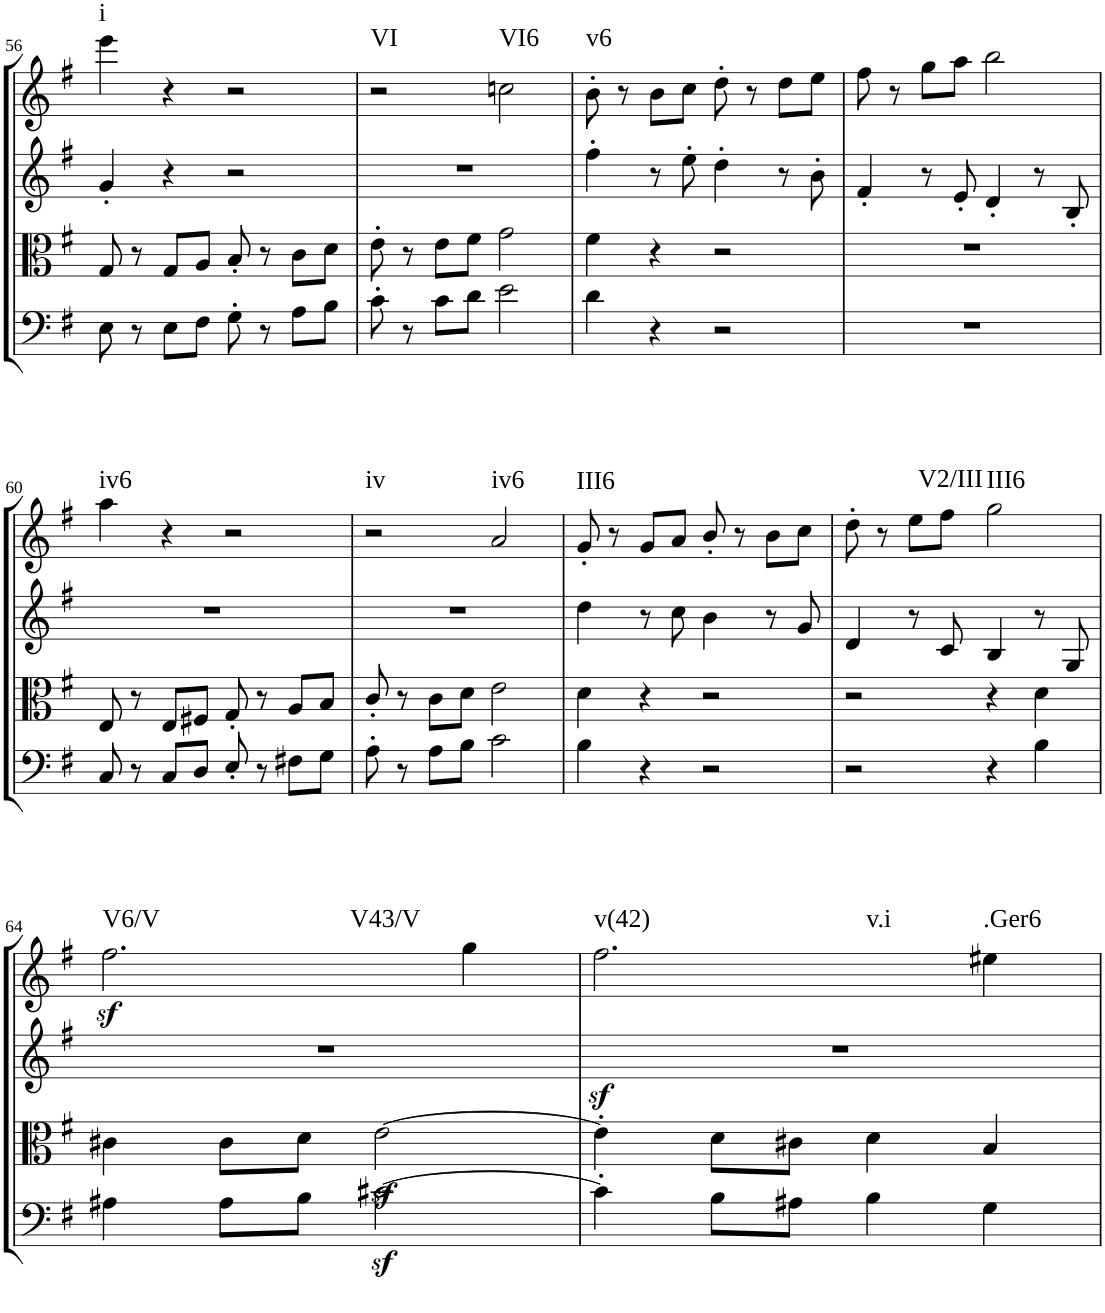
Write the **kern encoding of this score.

**kern	**kern	**kern	**dynam	**kern	**dynam	**harte
*part4	*part3	*part2	*part2	*part1	*part1	*part1
*staff4	*staff3	*staff2	*staff2	*staff1	*staff1	*
*I"Violoncello.	*I"Viola	*I"Violin II.	*	*I"Violin I.	*	*
*I'Vc	*I'Vla	*I'Vln	*	*I'Vln	*	*
!!LO:PB:g=z
*clefF4	*clefC3	*clefG2	*	*clefG2	*	*
*k[f#]	*k[f#]	*k[f#]	*	*k[f#]	*	*
*M2/2	*M2/2	*M2/2	*	*M2/2	*	*
*met(c|)	*met(c|)	*met(c|)	*	*met(c|)	*	*
=56	=56	=56	=56	=56	=56	=56
!	!	!	!	!	!	!LO:H:kt=i
8E\	8G/	4g'/	.	4eee\	.	N
8r	8r	.	.	.	.	.
8E\L	8G/L	4r	.	4r	.	.
8F#\J	8A/J	.	.	.	.	.
8G'\	8B'/	2r	.	2r	.	.
8r	8r	.	.	.	.	.
8A\L	8c\L	.	.	.	.	.
8B\J	8d\J	.	.	.	.	.
=57	=57	=57	=57	=57	=57	=57
!	!	!	!	!	!	!LO:H:kt=VI
8c'\	8e'\	1r	.	2r	.	N
8r	8r	.	.	.	.	.
8c\L	8e\L	.	.	.	.	.
8d\J	8f#\J	.	.	.	.	.
!	!	!	!	!	!	!LO:H:kt=VI6
2e\	2g\	.	.	2ccn\	.	N
=58	=58	=58	=58	=58	=58	=58
!	!	!	!	!	!	!LO:H:kt=v6
4d\	4f#\	4ff#'\	.	8b'\	.	N
.	.	.	.	8r	.	.
4r	4r	8r	.	8b\L	.	.
.	.	8ee'\	.	8cc\J	.	.
2r	2r	4dd'\	.	8dd'\	.	.
.	.	.	.	8r	.	.
.	.	8r	.	8dd\L	.	.
.	.	8b'\	.	8ee\J	.	.
=59	=59	=59	=59	=59	=59	=59
1r	1r	4f#'/	.	8ff#\	.	.
.	.	.	.	8r	.	.
.	.	8r	.	8gg\L	.	.
.	.	8e'/	.	8aa\J	.	.
.	.	4d'/	.	2bb\	.	.
.	.	8r	.	.	.	.
.	.	8B'/	.	.	.	.
!!LO:LB:g=z
=60	=60	=60	=60	=60	=60	=60
!	!	!	!	!	!	!LO:H:kt=iv6
8C/	8E/	1r	.	4aa\	.	N
8r	8r	.	.	.	.	.
8C/L	8E/L	.	.	4r	.	.
8D/J	8F#X/J	.	.	.	.	.
8E'/	8G'/	.	.	2r	.	.
8r	8r	.	.	.	.	.
8F#X\L	8A/L	.	.	.	.	.
8G\J	8B/J	.	.	.	.	.
=61	=61	=61	=61	=61	=61	=61
!	!	!	!	!	!	!LO:H:kt=iv
8A'\	8c'/	1r	.	2r	.	N
8r	8r	.	.	.	.	.
8A\L	8c\L	.	.	.	.	.
8B\J	8d\J	.	.	.	.	.
!	!	!	!	!	!	!LO:H:kt=iv6
2c\	2e\	.	.	2a/	.	N
=62	=62	=62	=62	=62	=62	=62
!	!	!	!	!	!	!LO:H:kt=III6
4B\	4d\	4dd\	.	8g'/	.	N
.	.	.	.	8r	.	.
4r	4r	8r	.	8g/L	.	.
.	.	8cc\	.	8a/J	.	.
2r	2r	4b\	.	8b'/	.	.
.	.	.	.	8r	.	.
.	.	8r	.	8b\L	.	.
.	.	8g/	.	8cc\J	.	.
=63	=63	=63	=63	=63	=63	=63
2r	2r	4d/	.	8dd'\	.	.
.	.	.	.	8r	.	.
.	.	8r	.	8ee\L	.	.
!	!	!	!	!	!	!LO:H:kt=V2/III
.	.	8c/	.	8ff#\J	.	N
!	!	!	!	!	!	!LO:H:kt=III6
4r	4r	4B/	.	2gg\	.	N
4B\	4d\	8r	.	.	.	.
.	.	8G/	.	.	.	.
!!LO:LB:g=z
=64	=64	=64	=64	=64	=64	=64
!	!	!	!	!	!LO:DY:b	!LO:H:n=1:kt=V6/V
!	!	!	!	!	!	!LO:H:n=2:kt=V43/V
4A#X\	4c#X\	1r	.	2.ff#\	sf	N N
8A#\L	8c#\L	.	.	.	.	.
8B\J	8d\J	.	.	.	.	.
[2c#Xz<\	[2ez<\	.	.	.	.	.
.	.	.	.	4gg\	.	.
=65	=65	=65	=65	=65	=65	=65
!	!	!	!LO:DY:b	!	!	!LO:H:n=1:kt=v(42)
!	!	!	!	!	!	!LO:H:n=2:kt=v.i
4c#'\]	4e'\]	1r	sf	2.ff#\	.	N N
8B\L	8d\L	.	.	.	.	.
8A#X\J	8c#X\J	.	.	.	.	.
4B\	4d\	.	.	.	.	.
!	!	!	!	!	!	!LO:H:kt=.Ger6
4G\	4B/	.	.	4ee#X\	.	N
=	=	=	=	=	=	=
*-	*-	*-	*-	*-	*-	*-
